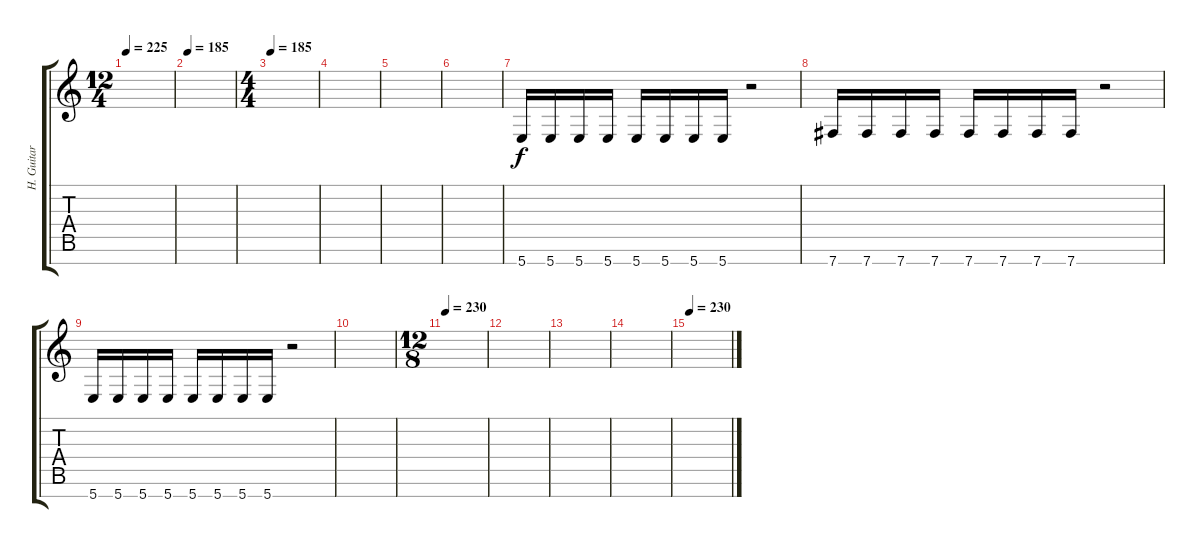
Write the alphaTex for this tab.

\track ("H. Guitar" "H. Guitar") {instrument distortionguitar}
\staff {score tabs}
\tuning (E4 B3 G3 D3 A2 E2 B1) {hide}
\ts (12 4)
\tempo 225
\clef g2
\ks c
|
\tempo 185
|
\ts (4 4)
\tempo 185
|
|
|
|
5.7.16 5.7.16 5.7.16 5.7.16 5.7.16 5.7.16 5.7.16 5.7.16 r.2 |
7.7.16 7.7.16 7.7.16 7.7.16 7.7.16 7.7.16 7.7.16 7.7.16 r.2 |
5.7.16 5.7.16 5.7.16 5.7.16 5.7.16 5.7.16 5.7.16 5.7.16 r.2 |
|
\ts (12 8)
\tempo 230
|
|
|
|
\tempo 230
